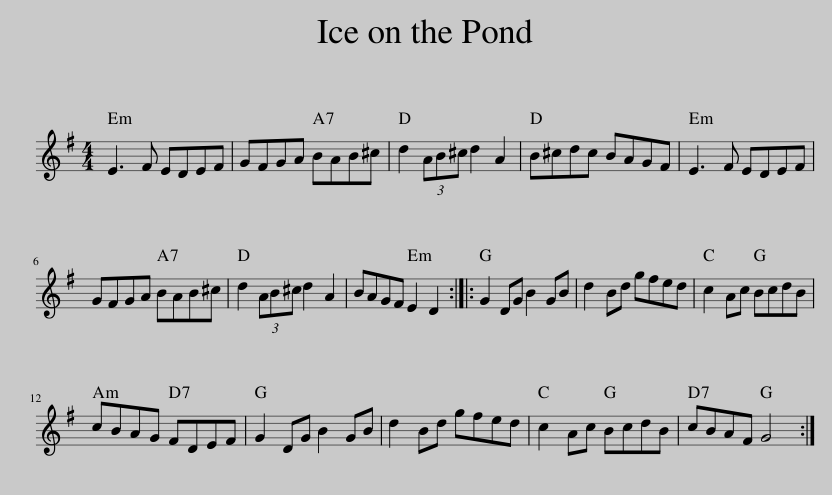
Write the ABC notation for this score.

X:1
L:1/8
M:4/4
I:linebreak $
K:Emin
V:1 treble
V:1
 E3 F EDEF | GFGA BAB^c | d2 (3AB^c d2 A2 | B^cdc BAGF | E3 F EDEF |$ %5
 GFGA BAB^c | d2 (3AB^c d2 A2 | BAGF E2 D2 :: G2 DG B2 GB | d2 Bd gfed | %10
 c2 Ac BcdB |$ cBAG FDEF | G2 DG B2 GB | d2 Bd gfed | c2 Ac BcdB | %15
 cBAF G4 :| %16
